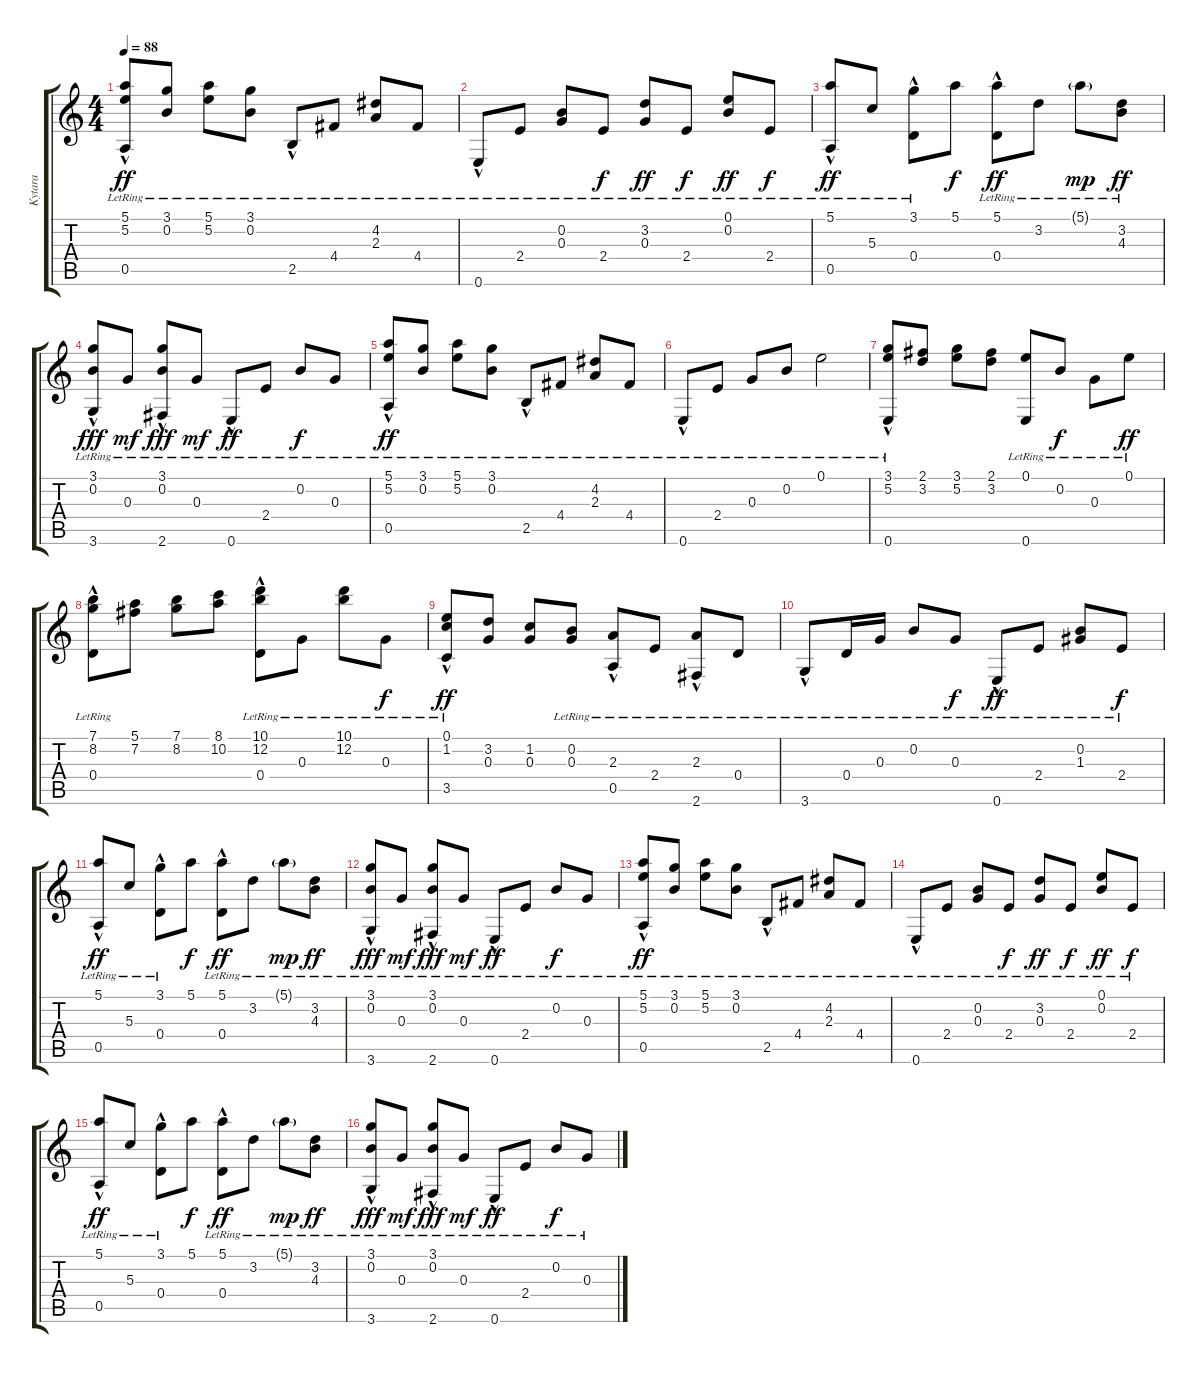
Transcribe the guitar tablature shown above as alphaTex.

\track ("Kytara" "Kytara") {instrument acousticguitarnylon}
\staff {score tabs}
\tuning (E4 B3 G3 D3 A2 E2) {hide}
\ts (4 4)
\tempo 88
\clef g2
\ks c
(5.1{lr} 5.2{lr} 0.5{hac lr}).8{dy ff} (3.1{lr} 0.2{lr}).8 (5.1{lr} 5.2{lr}).8 (3.1{lr} 0.2{lr}).8 2.5{hac lr}.8 4.4{lr}.8 (4.2{lr} 2.3{lr}).8 4.4{lr}.8 |
0.6{hac lr}.8 2.4{lr}.8 (0.2{lr} 0.3{lr}).8 2.4{lr}.8{dy f} (3.2{lr} 0.3{lr}).8{dy ff} 2.4{lr}.8{dy f} (0.1{lr} 0.2{lr}).8{dy ff} 2.4{lr}.8{dy f} |
(5.1{lr} 0.5{hac lr}).8{dy ff} 5.3{lr}.8 (3.1 0.4{hac lr}).8 5.1.8{dy f} (5.1{lr} 0.4{hac lr}).8{dy ff} 3.2{lr}.8 5.1{g lr}.8{dy mp} (3.2{lr} 4.3{lr}).8{dy ff} |
(3.1{lr} 0.2{lr} 3.6{hac lr}).8{dy fff} 0.3{lr}.8{dy mf} (3.1{lr} 0.2{lr} 2.6{hac lr}).8{dy fff} 0.3{lr}.8{dy mf} 0.6{hac lr}.8{dy ff} 2.4{lr}.8 0.2{lr}.8{dy f} 0.3{lr}.8 |
(5.1{lr} 5.2{lr} 0.5{hac lr}).8{dy ff} (3.1{lr} 0.2{lr}).8 (5.1{lr} 5.2{lr}).8 (3.1{lr} 0.2{lr}).8 2.5{hac lr}.8 4.4{lr}.8 (4.2{lr} 2.3{lr}).8 4.4{lr}.8 |
0.6{hac lr}.8 2.4{lr}.8 0.3{lr}.8 0.2{lr}.8 0.1{lr}.2 |
(3.1 5.2 0.6{hac lr}).8 (2.1 3.2).8 (3.1 5.2).8 (2.1 3.2).8 (0.1{lr} 0.6{lr}).8 0.2{lr}.8{dy f} 0.3{lr}.8 0.1{lr}.8{dy ff} |
(7.1 8.2 0.4{hac lr}).8 (5.1 7.2).8 (7.1 8.2).8 (8.1 10.2).8 (10.1{lr} 12.2{lr} 0.4{hac lr}).8 0.3{lr}.8 (10.1{lr} 12.2{lr}).8 0.3{lr}.8{dy f} |
(0.1{lr} 1.2{lr} 3.5{hac lr}).8{dy ff} (3.2 0.3).8 (1.2 0.3).8 (0.2{lr} 0.3).8 (2.3{lr} 0.5{hac lr}).8 2.4{lr}.8 (2.3{lr} 2.6{hac lr}).8 0.4{lr}.8 |
3.6{hac lr}.8 0.4{lr}.16 0.3{lr}.16 0.2{lr}.8 0.3{lr}.8{dy f} 0.6{hac lr}.8{dy ff} 2.4{lr}.8 (0.2{lr} 1.3{lr}).8 2.4{lr}.8{dy f} |
(5.1{lr} 0.5{hac lr}).8{dy ff} 5.3{lr}.8 (3.1 0.4{hac lr}).8 5.1.8{dy f} (5.1{lr} 0.4{hac lr}).8{dy ff} 3.2{lr}.8 5.1{g lr}.8{dy mp} (3.2{lr} 4.3{lr}).8{dy ff} |
(3.1{lr} 0.2{lr} 3.6{hac lr}).8{dy fff} 0.3{lr}.8{dy mf} (3.1{lr} 0.2{lr} 2.6{hac lr}).8{dy fff} 0.3{lr}.8{dy mf} 0.6{hac lr}.8{dy ff} 2.4{lr}.8 0.2{lr}.8{dy f} 0.3{lr}.8 |
(5.1{lr} 5.2{lr} 0.5{hac lr}).8{dy ff} (3.1{lr} 0.2{lr}).8 (5.1{lr} 5.2{lr}).8 (3.1{lr} 0.2{lr}).8 2.5{hac lr}.8 4.4{lr}.8 (4.2{lr} 2.3{lr}).8 4.4{lr}.8 |
0.6{hac lr}.8 2.4{lr}.8 (0.2{lr} 0.3{lr}).8 2.4{lr}.8{dy f} (3.2{lr} 0.3{lr}).8{dy ff} 2.4{lr}.8{dy f} (0.1{lr} 0.2{lr}).8{dy ff} 2.4{lr}.8{dy f} |
(5.1{lr} 0.5{hac lr}).8{dy ff} 5.3{lr}.8 (3.1 0.4{hac lr}).8 5.1.8{dy f} (5.1{lr} 0.4{hac lr}).8{dy ff} 3.2{lr}.8 5.1{g lr}.8{dy mp} (3.2{lr} 4.3{lr}).8{dy ff} |
(3.1{lr} 0.2{lr} 3.6{hac lr}).8{dy fff} 0.3{lr}.8{dy mf} (3.1{lr} 0.2{lr} 2.6{hac lr}).8{dy fff} 0.3{lr}.8{dy mf} 0.6{hac lr}.8{dy ff} 2.4{lr}.8 0.2{lr}.8{dy f} 0.3{lr}.8
